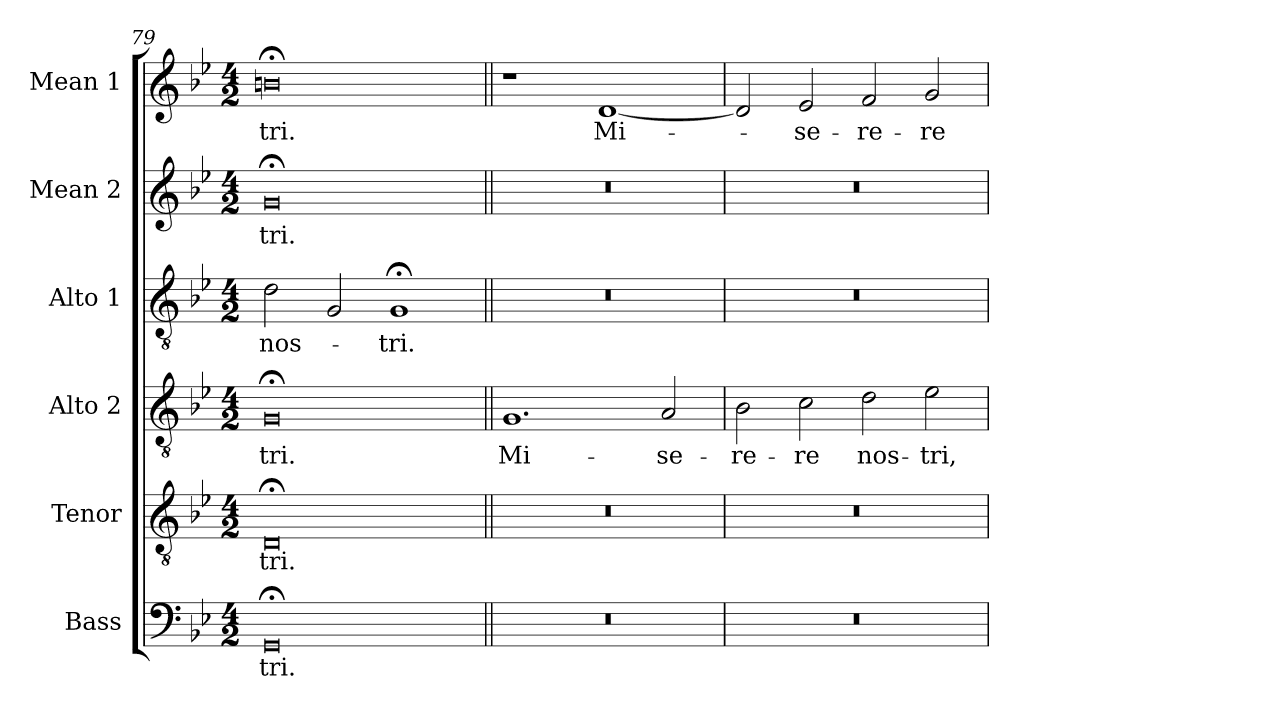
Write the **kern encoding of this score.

**kern	**text	**kern	**text	**kern	**text	**kern	**text	**kern	**text	**kern	**text
*part6	*part6	*part5	*part5	*part4	*part4	*part3	*part3	*part2	*part2	*part1	*part1
*staff6	*staff6	*staff5	*staff5	*staff4	*staff4	*staff3	*staff3	*staff2	*staff2	*staff1	*staff1
*I"Bass	*	*I"Tenor	*	*I"Alto 2	*	*I"Alto 1	*	*I"Mean 2	*	*I"Mean 1	*
*I'B.	*	*I'T.	*	*I'A2.	*	*I'A1	*	*I'M2.	*	*I'M1.	*
*clefF4	*	*clefGv2	*	*clefGv2	*	*clefGv2	*	*clefG2	*	*clefG2	*
*	*	*ITrd7c12	*	*ITrd7c12	*	*ITrd7c12	*	*	*	*	*
*k[b-e-]	*	*k[b-e-]	*	*k[b-e-]	*	*k[b-e-]	*	*k[b-e-]	*	*k[b-e-]	*
*g:	*	*g:	*	*g:	*	*g:	*	*g:	*	*g:	*
*M4/2	*	*M4/2	*	*M4/2	*	*M4/2	*	*M4/2	*	*M4/2	*
=79	=79	=79	=79	=79	=79	=79	=79	=79	=79	=79	=79
!	!LO:LY:b:color=#000000	!	!	!	!	!	!	!	!	!	!
!	!	!	!LO:LY:b:color=#000000	!	!	!	!	!	!	!	!
!	!	!	!	!	!LO:LY:b:color=#000000	!	!	!	!	!	!
!	!	!	!	!	!	!	!LO:LY:b:color=#000000	!	!	!	!
!	!	!	!	!	!	!	!	!	!LO:LY:b:color=#000000	!	!
!	!	!	!	!	!	!	!	!	!	!	!LO:LY:b:color=#000000
0GG;i	-tri.	0DD;i	-tri.	0GG;i	-tri.	2Di\	nos-	0g;i	-tri.	0bn;i	-tri.
.	.	.	.	.	.	2GGi/	.	.	.	.	.
!	!	!	!	!	!	!	!LO:LY:b:color=#000000	!	!	!	!
.	.	.	.	.	.	1GG;i	-tri.	.	.	.	.
=80||	=80||	=80||	=80||	=80||	=80||	=80||	=80||	=80||	=80||	=80||	=80||
!LO:N:vis=1	!	!LO:N:vis=1	!	!	!	!	!	!	!	!	!
!	!	!	!	!	!LO:LY:b:color=#000000	!LO:N:vis=1	!	!LO:N:vis=1	!	!	!
0r	.	0r	.	1.GGi	Mi-	0r	.	0r	.	1r	.
!	!	!	!	!	!	!	!	!	!	!	!LO:LY:b:color=#000000
.	.	.	.	.	.	.	.	.	.	[<1di	Mi-
!	!	!	!	!	!LO:LY:b:color=#000000	!	!	!	!	!	!
.	.	.	.	2AAi/	-se-	.	.	.	.	.	.
=81	=81	=81	=81	=81	=81	=81	=81	=81	=81	=81	=81
!LO:N:vis=1	!	!LO:N:vis=1	!	!	!	!	!	!	!	!	!
!	!	!	!	!	!LO:LY:b:color=#000000	!LO:N:vis=1	!	!LO:N:vis=1	!	!	!
0r	.	0r	.	2BB-i\	-re-	0r	.	0r	.	2di/]	.
!	!	!	!	!	!LO:LY:b:color=#000000	!	!	!	!	!	!
!	!	!	!	!	!	!	!	!	!	!	!LO:LY:b:color=#000000
.	.	.	.	2Ci\	-re	.	.	.	.	2e-i/	-se-
!	!	!	!	!	!LO:LY:b:color=#000000	!	!	!	!	!	!
!	!	!	!	!	!	!	!	!	!	!	!LO:LY:b:color=#000000
.	.	.	.	2Di\	nos-	.	.	.	.	2fi/	-re-
!	!	!	!	!	!LO:LY:b:color=#000000	!	!	!	!	!	!
!	!	!	!	!	!	!	!	!	!	!	!LO:LY:b:color=#000000
.	.	.	.	2E-i\	-tri,	.	.	.	.	2gi/	-re
=	=	=	=	=	=	=	=	=	=	=	=
*-	*-	*-	*-	*-	*-	*-	*-	*-	*-	*-	*-
